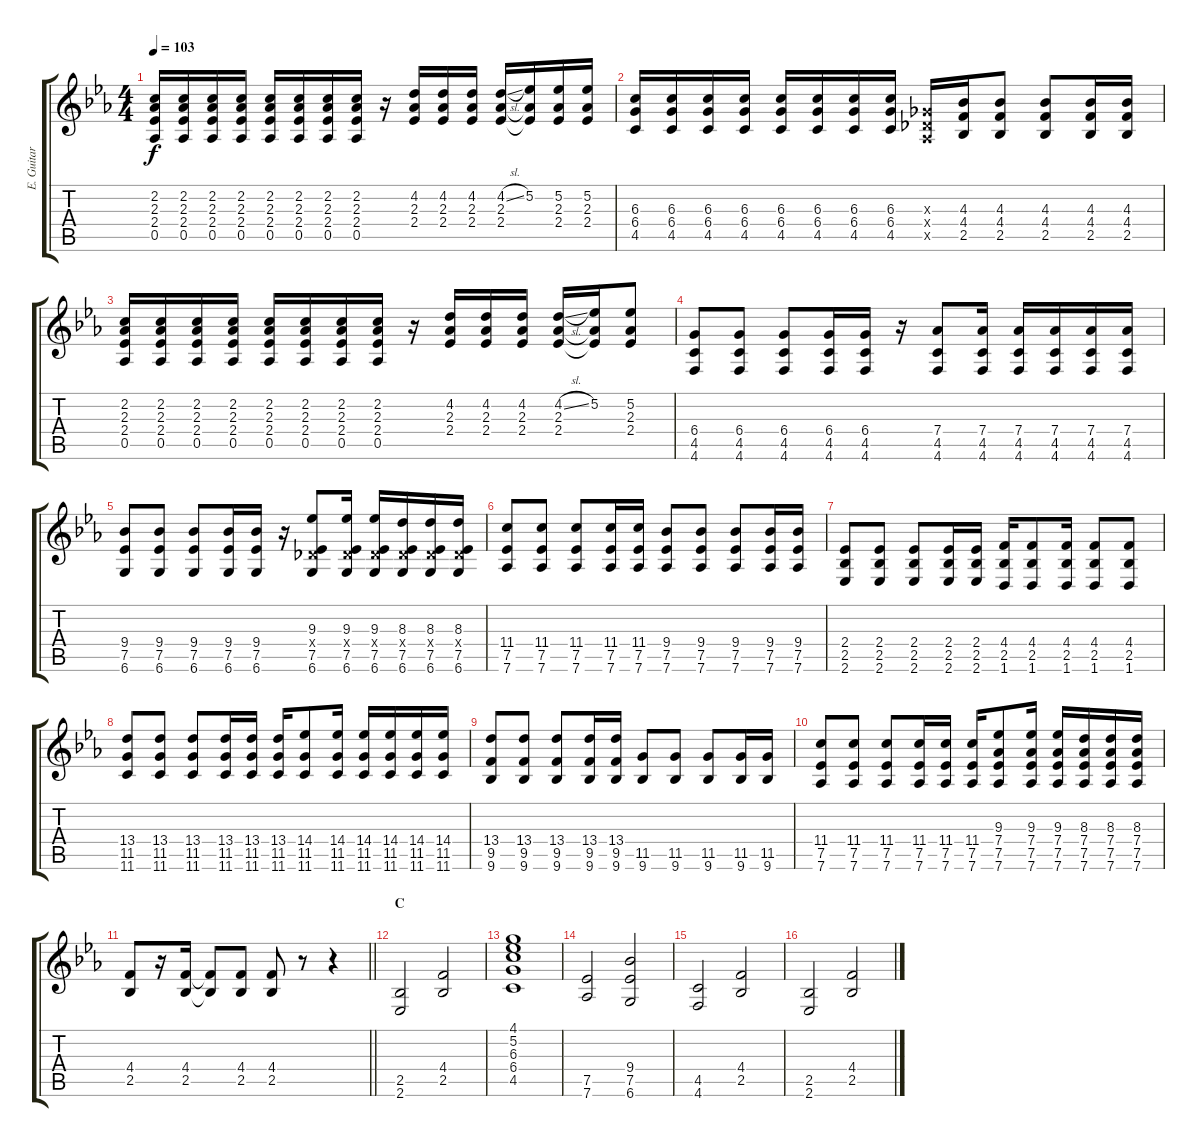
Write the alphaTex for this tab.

\track ("E. Guitar I" "E. Guitar ") {instrument overdrivenguitar}
\staff {score tabs}
\tuning (Eb4 Bb3 Gb3 Db3 Ab2 Db2) {hide}
\ts (4 4)
\tempo 103
\clef g2
\ks eb
(2.2 2.3 2.4 0.5).16{dy f} (2.2 2.3 2.4 0.5).16 (2.2 2.3 2.4 0.5).16 (2.2 2.3 2.4 0.5).16 (2.2 2.3 2.4 0.5).16 (2.2 2.3 2.4 0.5).16 (2.2 2.3 2.4 0.5).16 (2.2 2.3 2.4 0.5).16 r.16 (4.2 2.3 2.4).16 (4.2 2.3 2.4).16 (4.2 2.3 2.4).16 (4.2{sl} 2.3 2.4).16 (5.2 2.3{t} 2.4{t}).16 (5.2 2.3 2.4).16 (5.2 2.3 2.4).16 |
(6.3 6.4 4.5).16 (6.3 6.4 4.5).16 (6.3 6.4 4.5).16 (6.3 6.4 4.5).16 (6.3 6.4 4.5).16 (6.3 6.4 4.5).16 (6.3 6.4 4.5).16 (6.3 6.4 4.5).16 (0.3{x} 0.4{x} 0.5{x}).16 (4.3 4.4 2.5).16 (4.3 4.4 2.5).8 (4.3 4.4 2.5).8 (4.3 4.4 2.5).16 (4.3 4.4 2.5).16 |
(2.2 2.3 2.4 0.5).16 (2.2 2.3 2.4 0.5).16 (2.2 2.3 2.4 0.5).16 (2.2 2.3 2.4 0.5).16 (2.2 2.3 2.4 0.5).16 (2.2 2.3 2.4 0.5).16 (2.2 2.3 2.4 0.5).16 (2.2 2.3 2.4 0.5).16 r.16 (4.2 2.3 2.4).16 (4.2 2.3 2.4).16 (4.2 2.3 2.4).16 (4.2{sl} 2.3 2.4).16 (5.2 2.3{t} 2.4{t}).16 (5.2 2.3 2.4).8 |
(6.4 4.5 4.6).8 (6.4 4.5 4.6).8 (6.4 4.5 4.6).8 (6.4 4.5 4.6).16 (6.4 4.5 4.6).16 r.16 (7.4 4.5 4.6).8 (7.4 4.5 4.6).16 (7.4 4.5 4.6).16 (7.4 4.5 4.6).16 (7.4 4.5 4.6).16 (7.4 4.5 4.6).16 |
(9.4 7.5 6.6).8 (9.4 7.5 6.6).8 (9.4 7.5 6.6).8 (9.4 7.5 6.6).16 (9.4 7.5 6.6).16 r.16 (9.3 0.4{x} 7.5 6.6).8 (9.3 0.4{x} 7.5 6.6).16 (9.3 0.4{x} 7.5 6.6).16 (8.3 0.4{x} 7.5 6.6).16 (8.3 0.4{x} 7.5 6.6).16 (8.3 0.4{x} 7.5 6.6).16 |
(11.4 7.5 7.6).8 (11.4 7.5 7.6).8 (11.4 7.5 7.6).8 (11.4 7.5 7.6).16 (11.4 7.5 7.6).16 (9.4 7.5 7.6).8 (9.4 7.5 7.6).8 (9.4 7.5 7.6).8 (9.4 7.5 7.6).16 (9.4 7.5 7.6).16 |
(2.4 2.5 2.6).8 (2.4 2.5 2.6).8 (2.4 2.5 2.6).8 (2.4 2.5 2.6).16 (2.4 2.5 2.6).16 (4.4 2.5 1.6).16 (4.4 2.5 1.6).8 (4.4 2.5 1.6).16 (4.4 2.5 1.6).8 (4.4 2.5 1.6).8 |
(13.4 11.5 11.6).8 (13.4 11.5 11.6).8 (13.4 11.5 11.6).8 (13.4 11.5 11.6).16 (13.4 11.5 11.6).16 (13.4 11.5 11.6).16 (14.4 11.5 11.6).8 (14.4 11.5 11.6).16 (14.4 11.5 11.6).16 (14.4 11.5 11.6).16 (14.4 11.5 11.6).16 (14.4 11.5 11.6).16 |
(13.4 9.5 9.6).8 (13.4 9.5 9.6).8 (13.4 9.5 9.6).8 (13.4 9.5 9.6).16 (13.4 9.5 9.6).16 (11.5 9.6).8 (11.5 9.6).8 (11.5 9.6).8 (11.5 9.6).16 (11.5 9.6).16 |
(11.4 7.5 7.6).8 (11.4 7.5 7.6).8 (11.4 7.5 7.6).8 (11.4 7.5 7.6).16 (11.4 7.5 7.6).16 (11.4 7.5 7.6).16 (9.3 7.4 7.5 7.6).8 (9.3 7.4 7.5 7.6).16 (9.3 7.4 7.5 7.6).16 (8.3 7.4 7.5 7.6).16 (8.3 7.4 7.5 7.6).16 (8.3 7.4 7.5 7.6).16 |
\barLineRight lightlight
(4.4 2.5).8 r.16 (4.4 2.5).16 (4.4{t} 2.5{t}).8 (4.4 2.5).8 (4.4 2.5).8 r.8 r.4 |
\section ("" "C")
(2.5 2.6).2 (4.4 2.5).2 |
(4.1 5.2 6.3 6.4 4.5).1 |
(7.5 7.6).2 (9.4 7.5 6.6).2 |
(4.5 4.6).2 (4.4 2.5).2 |
(2.5 2.6).2 (4.4 2.5).2
